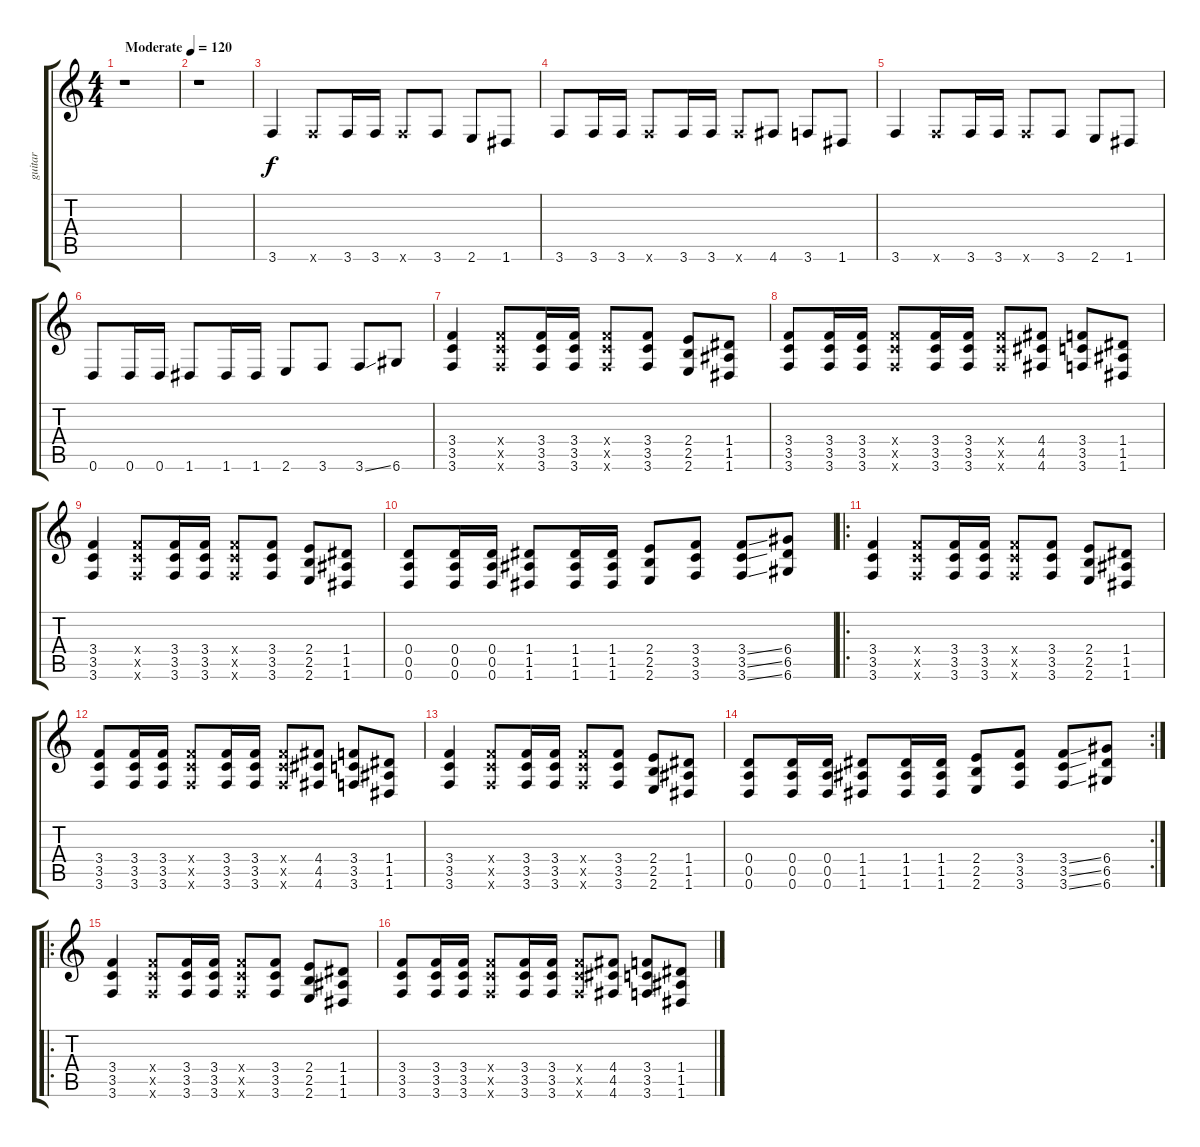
\track ("guitar" "guitar") {instrument distortionguitar}
\staff {score tabs}
\tuning (E4 B3 G3 D3 A2 D2) {hide}
\ts (4 4)
\tempo (120 "Moderate")
\clef g2
\ks c
r.1{dy f instrument distortionguitar} |
r.1 |
3.6.4 3.6{x}.8 3.6.16 3.6.16 3.6{x}.8 3.6.8 2.6.8 1.6.8 |
3.6.8 3.6.16 3.6.16 3.6{x}.8 3.6.16 3.6.16 3.6{x}.8 4.6.8 3.6.8 1.6.8 |
3.6.4 3.6{x}.8 3.6.16 3.6.16 3.6{x}.8 3.6.8 2.6.8 1.6.8 |
0.6.8 0.6.16 0.6.16 1.6.8 1.6.16 1.6.16 2.6.8 3.6.8 3.6{ss}.8 6.6.8 |
(3.4 3.5 3.6).4 (3.4{x} 3.5{x} 3.6{x}).8 (3.4 3.5 3.6).16 (3.4 3.5 3.6).16 (3.4{x} 3.5{x} 3.6{x}).8 (3.4 3.5 3.6).8 (2.4 2.5 2.6).8 (1.4 1.5 1.6).8 |
(3.4 3.5 3.6).8 (3.4 3.5 3.6).16 (3.4 3.5 3.6).16 (3.4{x} 3.5{x} 3.6{x}).8 (3.4 3.5 3.6).16 (3.4 3.5 3.6).16 (3.4{x} 3.5{x} 3.6{x}).8 (4.4 4.5 4.6).8 (3.4 3.5 3.6).8 (1.4 1.5 1.6).8 |
(3.4 3.5 3.6).4 (3.4{x} 3.5{x} 3.6{x}).8 (3.4 3.5 3.6).16 (3.4 3.5 3.6).16 (3.4{x} 3.5{x} 3.6{x}).8 (3.4 3.5 3.6).8 (2.4 2.5 2.6).8 (1.4 1.5 1.6).8 |
(0.4 0.5 0.6).8 (0.4 0.5 0.6).16 (0.4 0.5 0.6).16 (1.4 1.5 1.6).8 (1.4 1.5 1.6).16 (1.4 1.5 1.6).16 (2.4 2.5 2.6).8 (3.4 3.5 3.6).8 (3.4{ss} 3.5{ss} 3.6{ss}).8 (6.4 6.5 6.6).8 |
\ro
(3.4 3.5 3.6).4 (3.4{x} 3.5{x} 3.6{x}).8 (3.4 3.5 3.6).16 (3.4 3.5 3.6).16 (3.4{x} 3.5{x} 3.6{x}).8 (3.4 3.5 3.6).8 (2.4 2.5 2.6).8 (1.4 1.5 1.6).8 |
(3.4 3.5 3.6).8 (3.4 3.5 3.6).16 (3.4 3.5 3.6).16 (3.4{x} 3.5{x} 3.6{x}).8 (3.4 3.5 3.6).16 (3.4 3.5 3.6).16 (3.4{x} 3.5{x} 3.6{x}).8 (4.4 4.5 4.6).8 (3.4 3.5 3.6).8 (1.4 1.5 1.6).8 |
(3.4 3.5 3.6).4 (3.4{x} 3.5{x} 3.6{x}).8 (3.4 3.5 3.6).16 (3.4 3.5 3.6).16 (3.4{x} 3.5{x} 3.6{x}).8 (3.4 3.5 3.6).8 (2.4 2.5 2.6).8 (1.4 1.5 1.6).8 |
\rc 2
(0.4 0.5 0.6).8 (0.4 0.5 0.6).16 (0.4 0.5 0.6).16 (1.4 1.5 1.6).8 (1.4 1.5 1.6).16 (1.4 1.5 1.6).16 (2.4 2.5 2.6).8 (3.4 3.5 3.6).8 (3.4{ss} 3.5{ss} 3.6{ss}).8 (6.4 6.5 6.6).8 |
\ro
(3.4 3.5 3.6).4 (3.4{x} 3.5{x} 3.6{x}).8 (3.4 3.5 3.6).16 (3.4 3.5 3.6).16 (3.4{x} 3.5{x} 3.6{x}).8 (3.4 3.5 3.6).8 (2.4 2.5 2.6).8 (1.4 1.5 1.6).8 |
(3.4 3.5 3.6).8 (3.4 3.5 3.6).16 (3.4 3.5 3.6).16 (3.4{x} 3.5{x} 3.6{x}).8 (3.4 3.5 3.6).16 (3.4 3.5 3.6).16 (3.4{x} 3.5{x} 3.6{x}).8 (4.4 4.5 4.6).8 (3.4 3.5 3.6).8 (1.4 1.5 1.6).8
